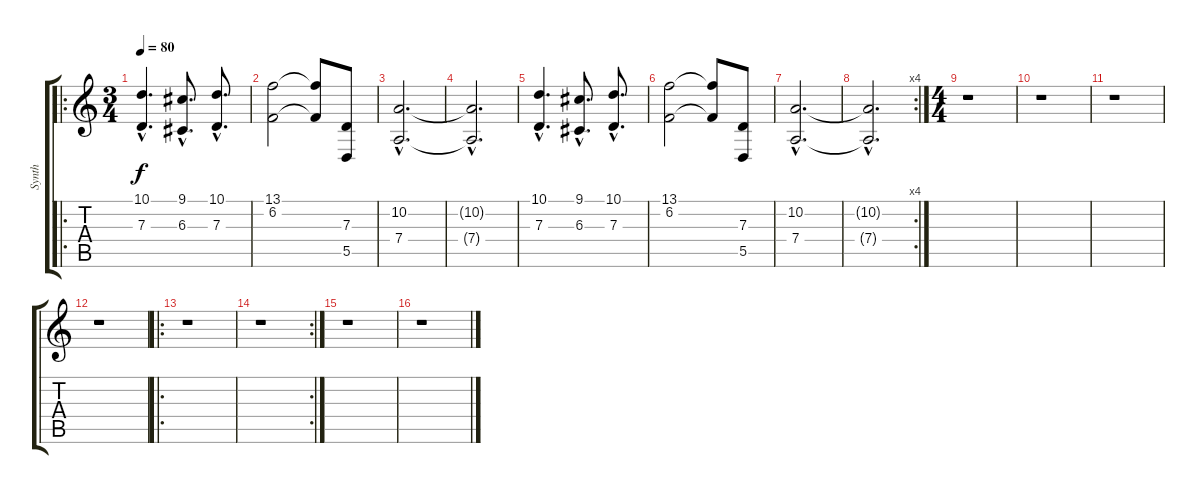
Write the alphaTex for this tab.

\track ("Synth" "Synth") {instrument churchorgan}
\staff {score tabs}
\tuning (E4 B3 G3 D3 A2 E2) {hide}
\ro
\ts (3 4)
\tempo 80
\clef g2
\ks c
(10.1{hac} 7.3{hac}).4{d dy f} (9.1{hac} 6.3{hac}).8{d} (10.1{hac} 7.3{hac}).8{d} |
(13.1 6.2).2 (13.1{t} 6.2{t}).8 (7.3 5.5).8 |
(10.2{hac} 7.4{hac}).2{d} |
(10.2{hac t} 7.4{hac t}).2{d} |
(10.1{hac} 7.3{hac}).4{d} (9.1{hac} 6.3{hac}).8{d} (10.1{hac} 7.3{hac}).8{d} |
(13.1 6.2).2 (13.1{t} 6.2{t}).8 (7.3 5.5).8 |
(10.2{hac} 7.4{hac}).2{d} |
\rc 4
(10.2{hac t} 7.4{hac t}).2{d} |
\ts (4 4)
r.1 |
r.1 |
r.1 |
r.1 |
\ro
r.1 |
\rc 2
r.1 |
r.1 |
r.1
